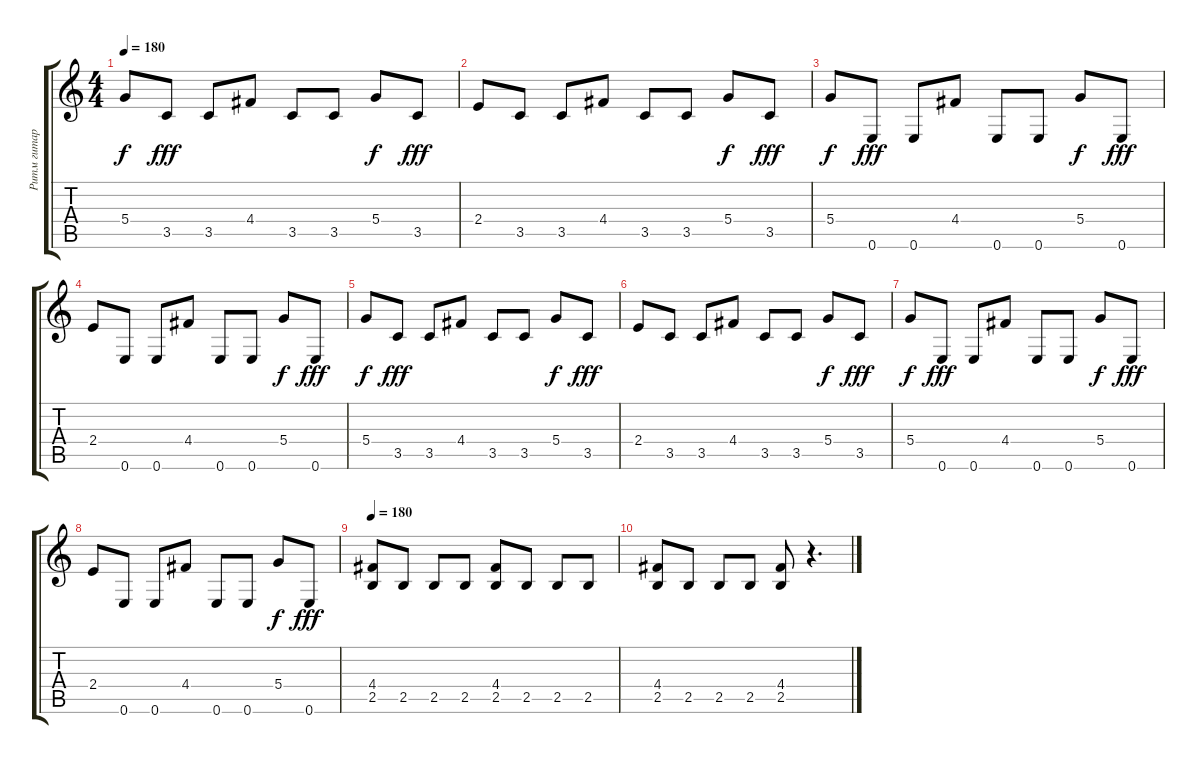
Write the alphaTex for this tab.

\track ("Ритм гитара" "Ритм гитар") {instrument distortionguitar}
\staff {score tabs}
\tuning (E4 B3 G3 D3 A2 E2) {hide}
\ts (4 4)
\tempo 180
\clef g2
\ks c
5.4.8{dy f} 3.5.8{dy fff} 3.5.8 4.4.8 3.5.8 3.5.8 5.4.8{dy f} 3.5.8{dy fff} |
2.4.8 3.5.8 3.5.8 4.4.8 3.5.8 3.5.8 5.4.8{dy f} 3.5.8{dy fff} |
5.4.8{dy f} 0.6.8{dy fff} 0.6.8 4.4.8 0.6.8 0.6.8 5.4.8{dy f} 0.6.8{dy fff} |
2.4.8 0.6.8 0.6.8 4.4.8 0.6.8 0.6.8 5.4.8{dy f} 0.6.8{dy fff} |
5.4.8{dy f} 3.5.8{dy fff} 3.5.8 4.4.8 3.5.8 3.5.8 5.4.8{dy f} 3.5.8{dy fff} |
2.4.8 3.5.8 3.5.8 4.4.8 3.5.8 3.5.8 5.4.8{dy f} 3.5.8{dy fff} |
5.4.8{dy f} 0.6.8{dy fff} 0.6.8 4.4.8 0.6.8 0.6.8 5.4.8{dy f} 0.6.8{dy fff} |
2.4.8 0.6.8 0.6.8 4.4.8 0.6.8 0.6.8 5.4.8{dy f} 0.6.8{dy fff} |
\tempo 180
(4.4 2.5).8 2.5.8 2.5.8 2.5.8 (4.4 2.5).8 2.5.8 2.5.8 2.5.8 |
(4.4 2.5).8 2.5.8 2.5.8 2.5.8 (4.4 2.5).8 r.4{d}
